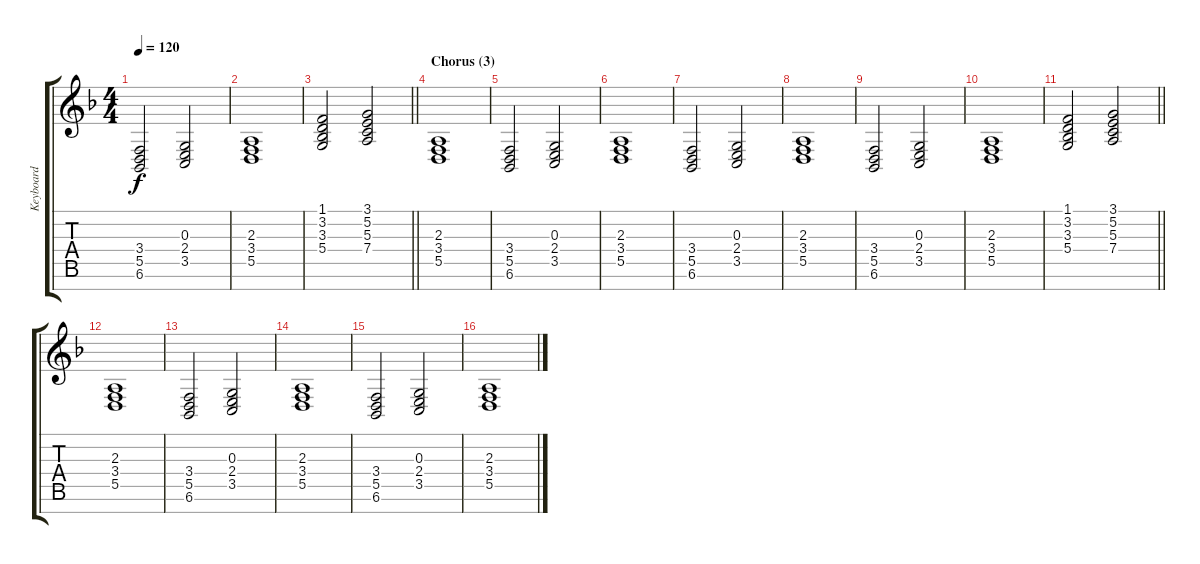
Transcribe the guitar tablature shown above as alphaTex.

\track ("Keyboard" "Keyboard") {instrument drawbarorgan}
\staff {score tabs}
\tuning (E4 B3 G3 D3 A2 E2 B1) {hide}
\ts (4 4)
\tempo 120
\clef g2
\ks dminor
(3.4 5.5 6.6).2{dy f} (0.3 2.4 3.5).2 |
(2.3 3.4 5.5).1 |
\barLineRight lightlight
(1.1 3.2 3.3 5.4).2 (3.1 5.2 5.3 7.4).2 |
\section ("" "Chorus (3)")
(2.3 3.4 5.5).1 |
(3.4 5.5 6.6).2 (0.3 2.4 3.5).2 |
(2.3 3.4 5.5).1 |
(3.4 5.5 6.6).2 (0.3 2.4 3.5).2 |
(2.3 3.4 5.5).1 |
(3.4 5.5 6.6).2 (0.3 2.4 3.5).2 |
(2.3 3.4 5.5).1 |
\barLineRight lightlight
(1.1 3.2 3.3 5.4).2 (3.1 5.2 5.3 7.4).2 |
(2.3 3.4 5.5).1 |
(3.4 5.5 6.6).2 (0.3 2.4 3.5).2 |
(2.3 3.4 5.5).1 |
(3.4 5.5 6.6).2 (0.3 2.4 3.5).2 |
(2.3 3.4 5.5).1
